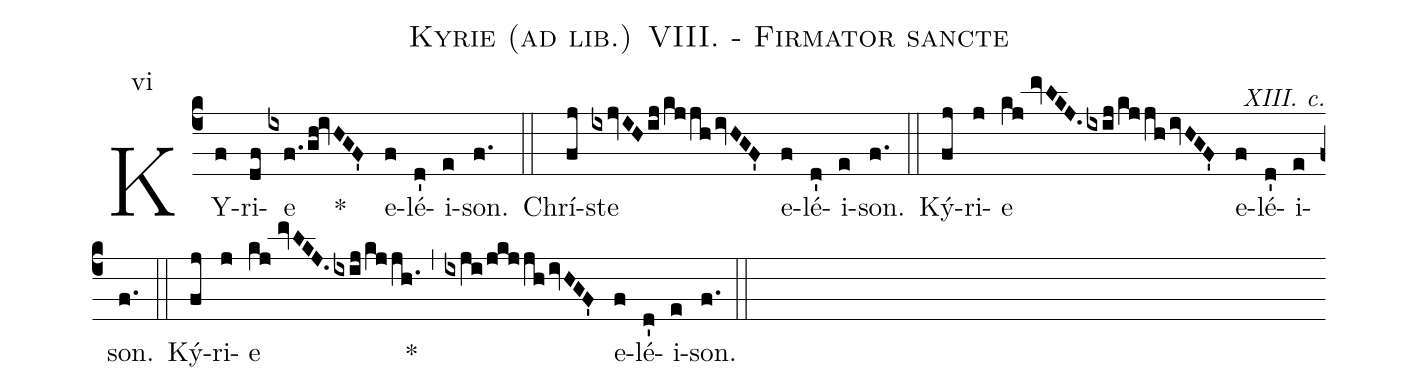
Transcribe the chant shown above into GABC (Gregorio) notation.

name:Kyrie (ad lib.) VIII. - Firmator sancte;
mode:vi;
commentary:XIII. c.;
%%
(c4) KY(f)ri(df)e(ixf./gh!ivHGF') *() e(f)lé(d')i(e)son.(f.) (::) Chrí(fj)ste(ixjvIH/ij/kjjh/ivHGF') e(f)lé(d')i(e)son.(f.) (::) Ký(fj)ri(j)e(kj//mvLKJ./ixij/kjjh/ivHGF') e(f)lé(d')i(e)son.(f.) (::) Ký(fj)ri(j)e(kj//mvLKJ./ixij/kjjh.) *(,) (ixji/jkjjh/ivHGF') e(f)lé(d')i(e)son.(f.) (::)
